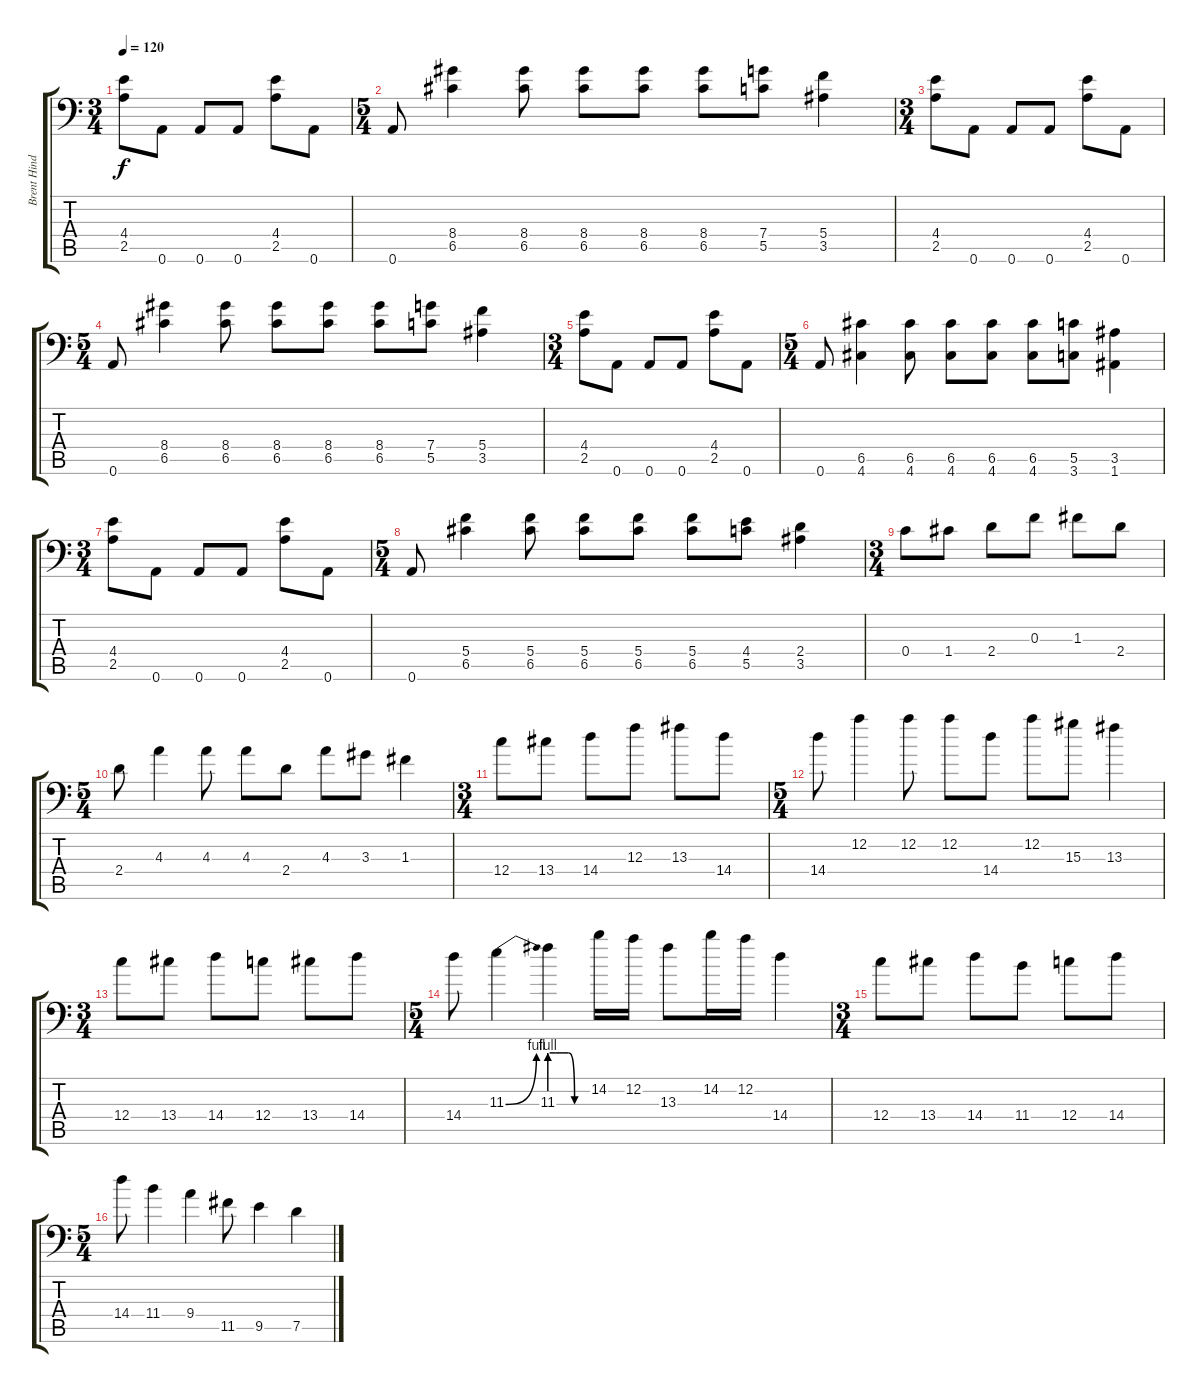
\track ("Brent Hinds" "Brent Hind") {instrument overdrivenguitar}
\staff {score tabs}
\tuning (D4 A3 F3 C3 G2 A1) {hide}
\ts (3 4)
\tempo 120
\clef f4
\ks c
(4.4 2.5).8{dy f} 0.6.8 0.6.8 0.6.8 (4.4 2.5).8 0.6.8 |
\ts (5 4)
0.6.8 (8.4 6.5).4 (8.4 6.5).8 (8.4 6.5).8 (8.4 6.5).8 (8.4 6.5).8 (7.4 5.5).8 (5.4 3.5).4 |
\ts (3 4)
(4.4 2.5).8 0.6.8 0.6.8 0.6.8 (4.4 2.5).8 0.6.8 |
\ts (5 4)
0.6.8 (8.4 6.5).4 (8.4 6.5).8 (8.4 6.5).8 (8.4 6.5).8 (8.4 6.5).8 (7.4 5.5).8 (5.4 3.5).4 |
\ts (3 4)
(4.4 2.5).8 0.6.8 0.6.8 0.6.8 (4.4 2.5).8 0.6.8 |
\ts (5 4)
0.6.8 (6.5 4.6).4 (6.5 4.6).8 (6.5 4.6).8 (6.5 4.6).8 (6.5 4.6).8 (5.5 3.6).8 (3.5 1.6).4 |
\ts (3 4)
(4.4 2.5).8 0.6.8 0.6.8 0.6.8 (4.4 2.5).8 0.6.8 |
\ts (5 4)
0.6.8 (5.4 6.5).4 (5.4 6.5).8 (5.4 6.5).8 (5.4 6.5).8 (5.4 6.5).8 (4.4 5.5).8 (2.4 3.5).4 |
\ts (3 4)
0.4.8 1.4.8 2.4.8 0.3.8 1.3.8 2.4.8 |
\ts (5 4)
2.4.8 4.3.4 4.3.8 4.3.8 2.4.8 4.3.8 3.3.8 1.3.4 |
\ts (3 4)
12.4.8 13.4.8 14.4.8 12.3.8 13.3.8 14.4.8 |
\ts (5 4)
14.4.8 12.2.4 12.2.8 12.2.8 14.4.8 12.2.8 15.3.8 13.3.4 |
\ts (3 4)
12.4.8 13.4.8 14.4.8 12.4.8 13.4.8 14.4.8 |
\ts (5 4)
14.4.8 11.3{be (bend 0 0 60 4)}.4 11.3{be (custom 0 4 10 4 20 4 30 4 40 0 60 0)}.4 14.2.16 12.2.16 13.3.8 14.2.16 12.2.16 14.4.4 |
\ts (3 4)
12.4.8 13.4.8 14.4.8 11.4.8 12.4.8 14.4.8 |
\ts (5 4)
14.4.8 11.4.4 9.4.4 11.5.8 9.5.4 7.5.4
